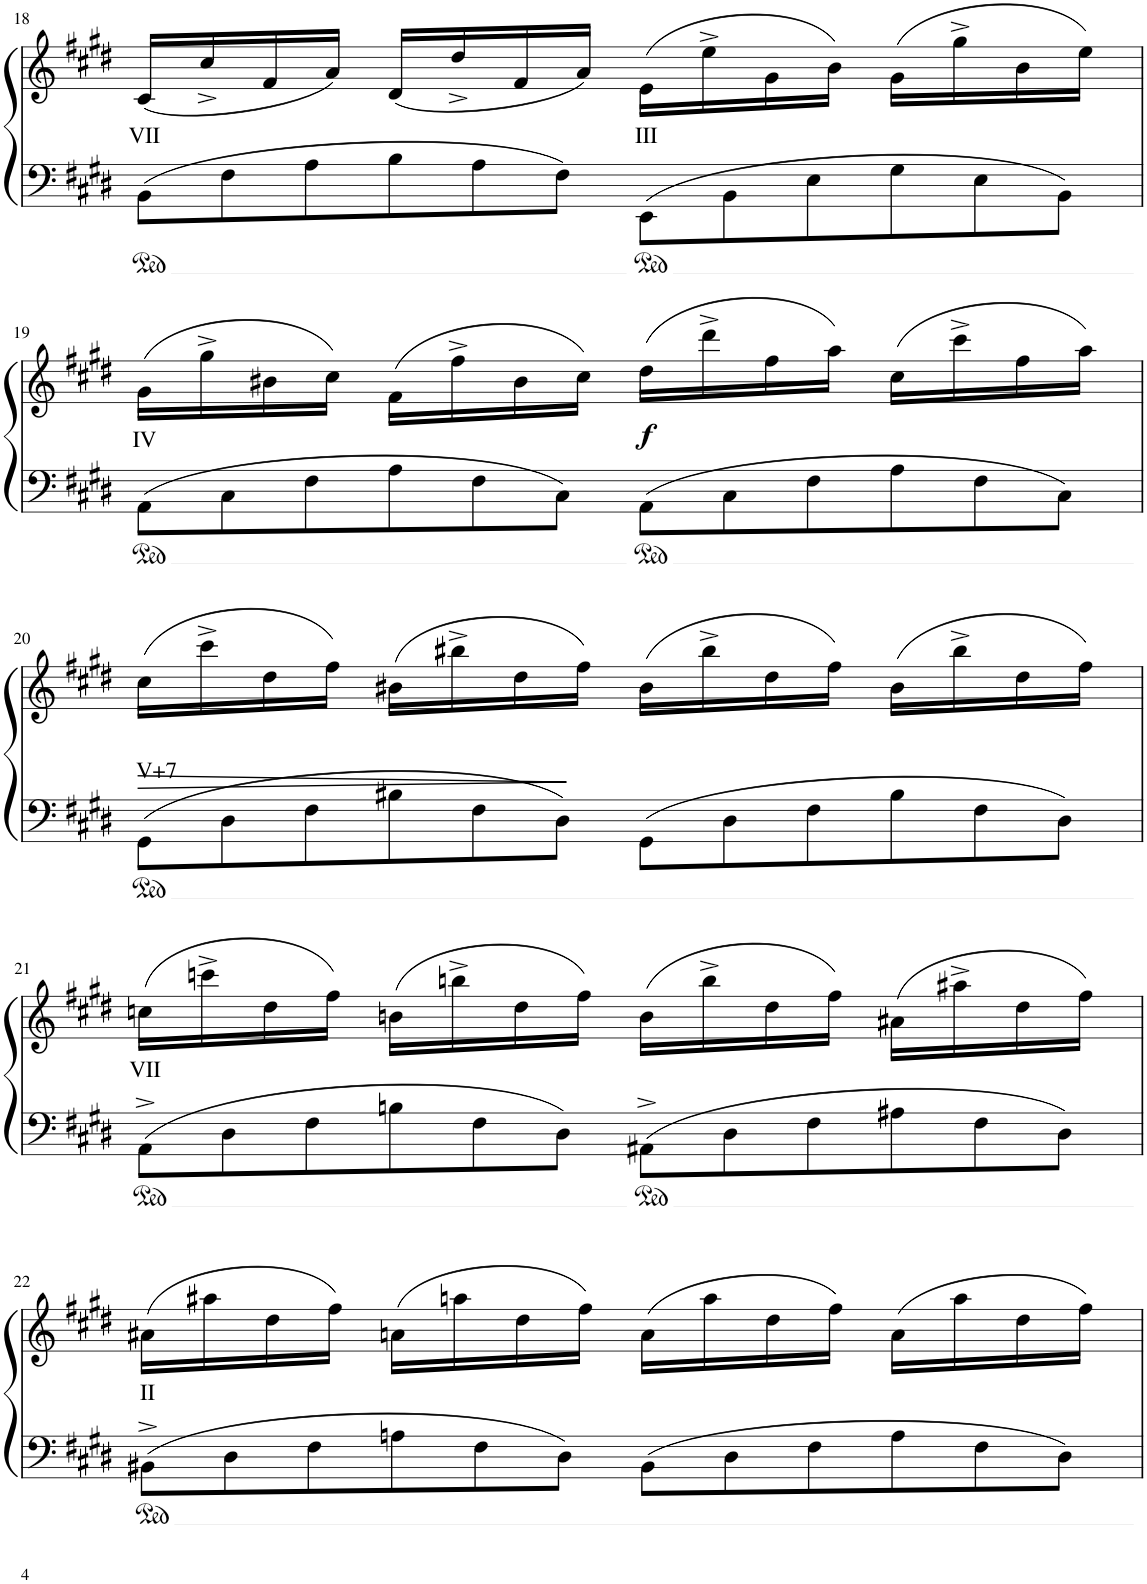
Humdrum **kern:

**kern	**kern	**text	**dynam
*part1	*part1	*part1	*part1
*staff2	*staff1	*staff1	*staff1/2
*I"Piano	*	*	*
*I'Pno	*	*	*
!!LO:PB:g=z
*clefF4	*clefG2	*	*
*k[f#c#g#d#]	*k[f#c#g#d#]	*	*
*M4/4	*M4/4	*	*
*met(c|)	*met(c|)	*	*
*Xtuplet	*	*	*
=18	=18	=18	=18
!	!	!LO:LY:b	!
12BB\L	(16c#/LL	VII	.
.	16cc#^/	.	.
12F#\	.	.	.
.	16f#/	.	.
12A\	.	.	.
.	16a/JJ)	.	.
12B\	(16d#/LL	.	.
.	16dd#^/	.	.
12A\	.	.	.
.	16f#/	.	.
12F#\J	.	.	.
.	16a/JJ)	.	.
!	!	!LO:LY:b	!
12EE\L	(16e\LL	III	.
.	16ee^\	.	.
12BB\	.	.	.
.	16g#\	.	.
12E\	.	.	.
.	16b\JJ)	.	.
12G#\	(16g#\LL	.	.
.	16gg#^\	.	.
12E\	.	.	.
.	16b\	.	.
12BB\J	.	.	.
.	16ee\JJ)	.	.
!!LO:LB:g=z
=19	=19	=19	=19
!	!	!LO:LY:b	!
12AA\L	(16g#\LL	IV	.
.	16gg#^\	.	.
12C#\	.	.	.
.	16b#X\	.	.
12F#\	.	.	.
.	16cc#\JJ)	.	.
12A\	(16f#\LL	.	.
.	16ff#^\	.	.
12F#\	.	.	.
.	16b#\	.	.
12C#\J	.	.	.
.	16cc#\JJ)	.	.
!	!	!	!LO:DY:b
12AA\L	(16dd#\LL	.	f
.	16ddd#^\	.	.
12C#\	.	.	.
.	16ff#\	.	.
12F#\	.	.	.
.	16aa\JJ)	.	.
12A\	(16cc#\LL	.	.
.	16ccc#^\	.	.
12F#\	.	.	.
.	16ff#\	.	.
12C#\J	.	.	.
.	16aa\JJ)	.	.
!!LO:LB:g=z
=20	=20	=20	=20
!	!	!LO:LY:b	!LO:HP:b
12GG#\L	(16cc#\LL	V+7	>
.	16ccc#^\	.	.
12D#\	.	.	.
.	16dd#\	.	.
12F#\	.	.	.
.	16ff#\JJ)	.	.
12B#X\	(16b#X\LL	.	.
.	16bb#X^\	.	.
12F#\	.	.	.
.	16dd#\	.	.
12D#\J	.	.	.
.	16ff#\JJ)	.	]
12GG#\L	(16b#\LL	.	.
.	16bb#^\	.	.
12D#\	.	.	.
.	16dd#\	.	.
12F#\	.	.	.
.	16ff#\JJ)	.	.
12B#\	(16b#\LL	.	.
.	16bb#^\	.	.
12F#\	.	.	.
.	16dd#\	.	.
12D#\J	.	.	.
.	16ff#\JJ)	.	.
!!LO:LB:g=z
=21	=21	=21	=21
!	!	!LO:LY:b	!
12AA^\L	(16ccn\LL	VII	.
.	16cccn^\	.	.
12D#\	.	.	.
.	16dd#\	.	.
12F#\	.	.	.
.	16ff#\JJ)	.	.
12Bn\	(16bn\LL	.	.
.	16bbn^\	.	.
12F#\	.	.	.
.	16dd#\	.	.
12D#\J	.	.	.
.	16ff#\JJ)	.	.
12AA#X^\L	(16b\LL	.	.
.	16bb^\	.	.
12D#\	.	.	.
.	16dd#\	.	.
12F#\	.	.	.
.	16ff#\JJ)	.	.
12A#X\	(16a#X\LL	.	.
.	16aa#X^\	.	.
12F#\	.	.	.
.	16dd#\	.	.
12D#\J	.	.	.
.	16ff#\JJ)	.	.
!!LO:LB:g=z
=22	=22	=22	=22
!	!	!LO:LY:b	!
12BB#X^\L	(16a#X\LL	II	.
.	16aa#X\	.	.
12D#\	.	.	.
.	16dd#\	.	.
12F#\	.	.	.
.	16ff#\JJ)	.	.
12An\	(16an\LL	.	.
.	16aan\	.	.
12F#\	.	.	.
.	16dd#\	.	.
12D#\J	.	.	.
.	16ff#\JJ)	.	.
12BB#\L	(16a\LL	.	.
.	16aa\	.	.
12D#\	.	.	.
.	16dd#\	.	.
12F#\	.	.	.
.	16ff#\JJ)	.	.
12A\	(16a\LL	.	.
.	16aa\	.	.
12F#\	.	.	.
.	16dd#\	.	.
12D#\J	.	.	.
.	16ff#\JJ)	.	.
=	=	=	=
*-	*-	*-	*-
